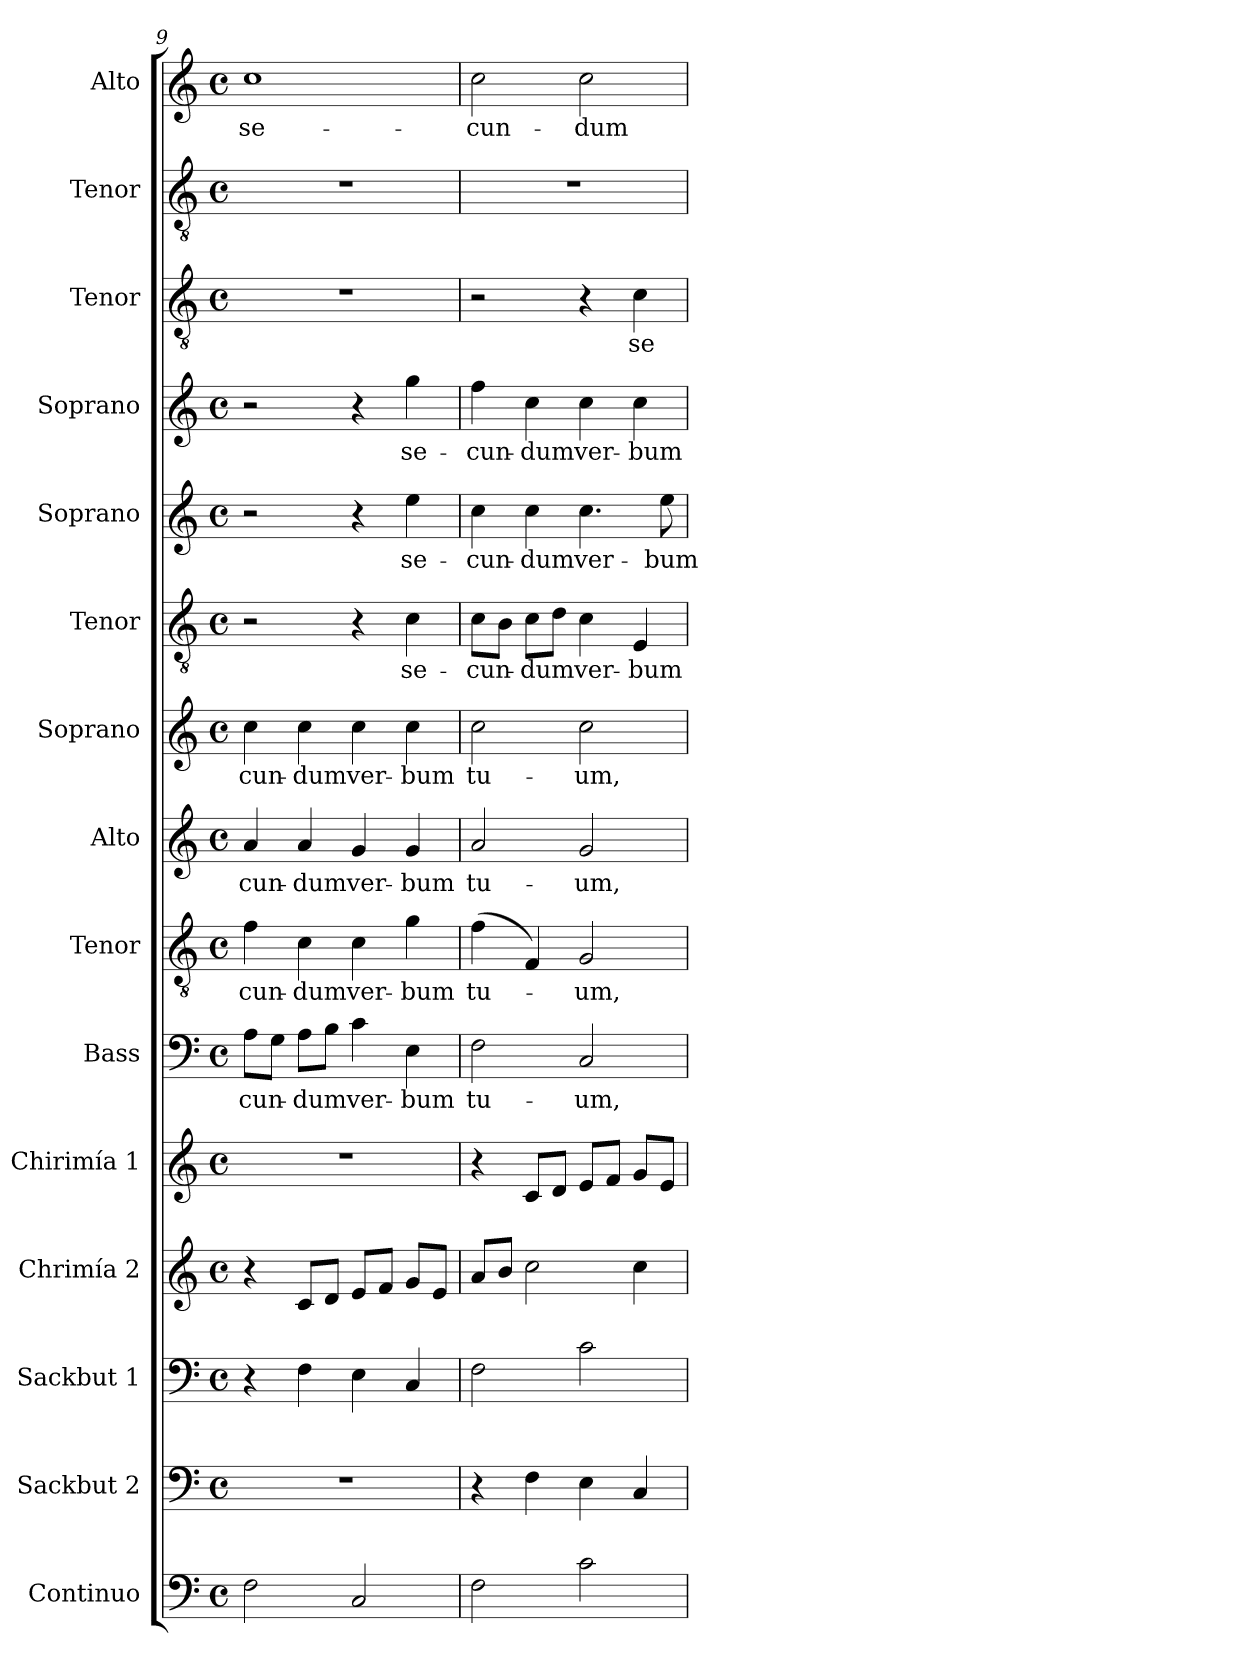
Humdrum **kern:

**kern	**kern	**kern	**kern	**kern	**kern	**text	**kern	**text	**kern	**text	**kern	**text	**kern	**text	**kern	**text	**kern	**text	**kern	**text	**kern	**kern	**text
*part15	*part14	*part13	*part12	*part11	*part10	*part10	*part9	*part9	*part8	*part8	*part7	*part7	*part6	*part6	*part5	*part5	*part4	*part4	*part3	*part3	*part2	*part1	*part1
*staff15	*staff14	*staff13	*staff12	*staff11	*staff10	*staff10	*staff9	*staff9	*staff8	*staff8	*staff7	*staff7	*staff6	*staff6	*staff5	*staff5	*staff4	*staff4	*staff3	*staff3	*staff2	*staff1	*staff1
*I"Continuo	*I"Sackbut 2	*I"Sackbut 1	*I"Chrimía 2	*I"Chirimía 1	*I"Bass	*	*I"Tenor	*	*I"Alto	*	*I"Soprano	*	*I"Tenor	*	*I"Soprano	*	*I"Soprano	*	*I"Tenor	*	*I"Tenor	*I"Alto	*
*I'Cont.	*I'Sckbt 2.	*I'Sckbt 1.	*I'Ch2.	*I'Ch1.	*I'B.	*	*I'T.	*	*I'A.	*	*I'S.	*	*I'T.	*	*I'S.	*	*I'S.	*	*I'T.	*	*I'T.	*I'A.	*
*clefF4	*clefF4	*clefF4	*clefG2	*clefG2	*clefF4	*	*clefGv2	*	*clefG2	*	*clefG2	*	*clefGv2	*	*clefG2	*	*clefG2	*	*clefGv2	*	*clefGv2	*clefG2	*
*	*	*	*	*	*	*	*ITrd7c12	*	*	*	*	*	*ITrd7c12	*	*	*	*	*	*ITrd7c12	*	*ITrd7c12	*	*
*k[]	*k[]	*k[]	*k[]	*k[]	*k[]	*	*k[]	*	*k[]	*	*k[]	*	*k[]	*	*k[]	*	*k[]	*	*k[]	*	*k[]	*k[]	*
*C:	*C:	*C:	*C:	*C:	*C:	*	*C:	*	*C:	*	*C:	*	*C:	*	*C:	*	*C:	*	*C:	*	*C:	*C:	*
*M4/4	*M4/4	*M4/4	*M4/4	*M4/4	*M4/4	*	*M4/4	*	*M4/4	*	*M4/4	*	*M4/4	*	*M4/4	*	*M4/4	*	*M4/4	*	*M4/4	*M4/4	*
*met(c)	*met(c)	*met(c)	*met(c)	*met(c)	*met(c)	*	*met(c)	*	*met(c)	*	*met(c)	*	*met(c)	*	*met(c)	*	*met(c)	*	*met(c)	*	*met(c)	*met(c)	*
=9	=9	=9	=9	=9	=9	=9	=9	=9	=9	=9	=9	=9	=9	=9	=9	=9	=9	=9	=9	=9	=9	=9	=9
!	!	!	!	!	!	!LO:LY:b:color=#000000	!	!	!	!	!	!	!	!	!	!	!	!	!	!	!	!	!
!	!	!	!	!	!	!	!	!LO:LY:b:color=#000000	!	!	!	!	!	!	!	!	!	!	!	!	!	!	!
!	!	!	!	!	!	!	!	!	!	!LO:LY:b:color=#000000	!	!	!	!	!	!	!	!	!	!	!	!	!
!	!	!	!	!	!	!	!	!	!	!	!	!LO:LY:b:color=#000000	!	!	!	!	!	!	!	!	!	!	!
!	!	!	!	!	!	!	!	!	!	!	!	!	!	!	!	!	!	!	!	!	!	!	!LO:LY:b:color=#000000
2Fi\	1r	4r	4r	1r	8Ai\L	-cun-	4Fi\	-cun-	4ai/	-cun-	4cci\	-cun-	2r	.	2r	.	2r	.	1r	.	1r	1cci	se-
.	.	.	.	.	8Gi\J	.	.	.	.	.	.	.	.	.	.	.	.	.	.	.	.	.	.
!	!	!	!	!	!	!LO:LY:b:color=#000000	!	!	!	!	!	!	!	!	!	!	!	!	!	!	!	!	!
!	!	!	!	!	!	!	!	!LO:LY:b:color=#000000	!	!	!	!	!	!	!	!	!	!	!	!	!	!	!
!	!	!	!	!	!	!	!	!	!	!LO:LY:b:color=#000000	!	!	!	!	!	!	!	!	!	!	!	!	!
!	!	!	!	!	!	!	!	!	!	!	!	!LO:LY:b:color=#000000	!	!	!	!	!	!	!	!	!	!	!
.	.	4Fi\	8ci/L	.	8Ai\L	-dum	4Ci\	-dum	4ai/	-dum	4cci\	-dum	.	.	.	.	.	.	.	.	.	.	.
.	.	.	8di/J	.	8Bi\J	.	.	.	.	.	.	.	.	.	.	.	.	.	.	.	.	.	.
!	!	!	!	!	!	!LO:LY:b:color=#000000	!	!	!	!	!	!	!	!	!	!	!	!	!	!	!	!	!
!	!	!	!	!	!	!	!	!LO:LY:b:color=#000000	!	!	!	!	!	!	!	!	!	!	!	!	!	!	!
!	!	!	!	!	!	!	!	!	!	!LO:LY:b:color=#000000	!	!	!	!	!	!	!	!	!	!	!	!	!
!	!	!	!	!	!	!	!	!	!	!	!	!LO:LY:b:color=#000000	!	!	!	!	!	!	!	!	!	!	!
2Ci/	.	4Ei\	8ei/L	.	4ci\	ver-	4Ci\	ver-	4gi/	ver-	4cci\	ver-	4r	.	4r	.	4r	.	.	.	.	.	.
.	.	.	8fi/J	.	.	.	.	.	.	.	.	.	.	.	.	.	.	.	.	.	.	.	.
!	!	!	!	!	!	!LO:LY:b:color=#000000	!	!	!	!	!	!	!	!	!	!	!	!	!	!	!	!	!
!	!	!	!	!	!	!	!	!LO:LY:b:color=#000000	!	!	!	!	!	!	!	!	!	!	!	!	!	!	!
!	!	!	!	!	!	!	!	!	!	!LO:LY:b:color=#000000	!	!	!	!	!	!	!	!	!	!	!	!	!
!	!	!	!	!	!	!	!	!	!	!	!	!LO:LY:b:color=#000000	!	!	!	!	!	!	!	!	!	!	!
!	!	!	!	!	!	!	!	!	!	!	!	!	!	!LO:LY:b:color=#000000	!	!	!	!	!	!	!	!	!
!	!	!	!	!	!	!	!	!	!	!	!	!	!	!	!	!LO:LY:b:color=#000000	!	!	!	!	!	!	!
!	!	!	!	!	!	!	!	!	!	!	!	!	!	!	!	!	!	!LO:LY:b:color=#000000	!	!	!	!	!
.	.	4Ci/	8gi/L	.	4Ei\	-bum	4Gi\	-bum	4gi/	-bum	4cci\	-bum	4Ci\	se-	4eei\	se-	4ggi\	se-	.	.	.	.	.
.	.	.	8ei/J	.	.	.	.	.	.	.	.	.	.	.	.	.	.	.	.	.	.	.	.
=10	=10	=10	=10	=10	=10	=10	=10	=10	=10	=10	=10	=10	=10	=10	=10	=10	=10	=10	=10	=10	=10	=10	=10
!	!	!	!	!	!	!LO:LY:b:color=#000000	!	!	!	!	!	!	!	!	!	!	!	!	!	!	!	!	!
!	!	!	!	!	!	!	!	!LO:LY:b:color=#000000	!	!	!	!	!	!	!	!	!	!	!	!	!	!	!
!	!	!	!	!	!	!	!	!	!	!LO:LY:b:color=#000000	!	!	!	!	!	!	!	!	!	!	!	!	!
!	!	!	!	!	!	!	!	!	!	!	!	!LO:LY:b:color=#000000	!	!	!	!	!	!	!	!	!	!	!
!	!	!	!	!	!	!	!	!	!	!	!	!	!	!LO:LY:b:color=#000000	!	!	!	!	!	!	!	!	!
!	!	!	!	!	!	!	!	!	!	!	!	!	!	!	!	!LO:LY:b:color=#000000	!	!	!	!	!	!	!
!	!	!	!	!	!	!	!	!	!	!	!	!	!	!	!	!	!	!LO:LY:b:color=#000000	!	!	!	!	!
!	!	!	!	!	!	!	!	!	!	!	!	!	!	!	!	!	!	!	!	!	!	!	!LO:LY:b:color=#000000
2Fi\	4r	2Fi\	8ai/L	4r	2Fi\	tu-	(4Fi\	tu-	2ai/	tu-	2cci\	tu-	8Ci\L	-cun-	4cci\	-cun-	4ffi\	-cun-	2r	.	1r	2cci\	-cun-
.	.	.	8bi/J	.	.	.	.	.	.	.	.	.	8BBi\J	.	.	.	.	.	.	.	.	.	.
!	!	!	!	!	!	!	!	!	!	!	!	!	!	!LO:LY:b:color=#000000	!	!	!	!	!	!	!	!	!
!	!	!	!	!	!	!	!	!	!	!	!	!	!	!	!	!LO:LY:b:color=#000000	!	!	!	!	!	!	!
!	!	!	!	!	!	!	!	!	!	!	!	!	!	!	!	!	!	!LO:LY:b:color=#000000	!	!	!	!	!
.	4Fi\	.	2cci\	8ci/L	.	.	4FFi/)	.	.	.	.	.	8Ci\L	-dum	4cci\	-dum	4cci\	-dum	.	.	.	.	.
.	.	.	.	8di/J	.	.	.	.	.	.	.	.	8Di\J	.	.	.	.	.	.	.	.	.	.
!	!	!	!	!	!	!LO:LY:b:color=#000000	!	!	!	!	!	!	!	!	!	!	!	!	!	!	!	!	!
!	!	!	!	!	!	!	!	!LO:LY:b:color=#000000	!	!	!	!	!	!	!	!	!	!	!	!	!	!	!
!	!	!	!	!	!	!	!	!	!	!LO:LY:b:color=#000000	!	!	!	!	!	!	!	!	!	!	!	!	!
!	!	!	!	!	!	!	!	!	!	!	!	!LO:LY:b:color=#000000	!	!	!	!	!	!	!	!	!	!	!
!	!	!	!	!	!	!	!	!	!	!	!	!	!	!LO:LY:b:color=#000000	!	!	!	!	!	!	!	!	!
!	!	!	!	!	!	!	!	!	!	!	!	!	!	!	!	!LO:LY:b:color=#000000	!	!	!	!	!	!	!
!	!	!	!	!	!	!	!	!	!	!	!	!	!	!	!	!	!	!LO:LY:b:color=#000000	!	!	!	!	!
!	!	!	!	!	!	!	!	!	!	!	!	!	!	!	!	!	!	!	!	!	!	!	!LO:LY:b:color=#000000
2ci\	4Ei\	2ci\	.	8ei/L	2Ci/	-um,	2GGi/	-um,	2gi/	-um,	2cci\	-um,	4Ci\	ver-	4.cci\	ver-	4cci\	ver-	4r	.	.	2cci\	-dum
.	.	.	.	8fi/J	.	.	.	.	.	.	.	.	.	.	.	.	.	.	.	.	.	.	.
!	!	!	!	!	!	!	!	!	!	!	!	!	!	!LO:LY:b:color=#000000	!	!	!	!	!	!	!	!	!
!	!	!	!	!	!	!	!	!	!	!	!	!	!	!	!	!	!	!LO:LY:b:color=#000000	!	!	!	!	!
!	!	!	!	!	!	!	!	!	!	!	!	!	!	!	!	!	!	!	!	!LO:LY:b:color=#000000	!	!	!
.	4Ci/	.	4cci\	8gi/L	.	.	.	.	.	.	.	.	4EEi/	-bum	.	.	4cci\	-bum	4Ci\	se-	.	.	.
!	!	!	!	!	!	!	!	!	!	!	!	!	!	!	!	!LO:LY:b:color=#000000	!	!	!	!	!	!	!
.	.	.	.	8ei/J	.	.	.	.	.	.	.	.	.	.	8eei\	-bum	.	.	.	.	.	.	.
=	=	=	=	=	=	=	=	=	=	=	=	=	=	=	=	=	=	=	=	=	=	=	=
*-	*-	*-	*-	*-	*-	*-	*-	*-	*-	*-	*-	*-	*-	*-	*-	*-	*-	*-	*-	*-	*-	*-	*-
